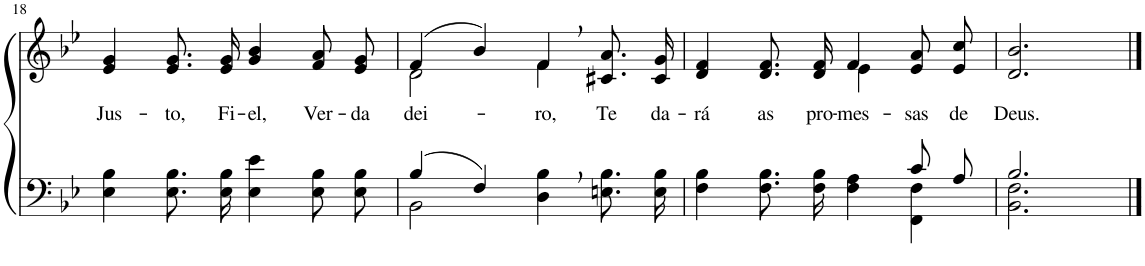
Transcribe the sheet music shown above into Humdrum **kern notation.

**kern	**kern	**text
*part2	*part1	*part1
*staff2	*staff1	*staff1
*I"Parte III e IV	*I"Parte I e II	*
!!LO:PB:g=z
*clefF4	*clefG2	*
*k[b-e-]	*k[b-e-]	*
*M4/4	*M4/4	*
=18	=18	=18
!	!	!LO:LY:b
4E-\ 4B-\	4e-/ 4g/	Jus-
!	!	!LO:LY:b
8.E-\ 8.B-\L	8.e-/ 8.g/L	-to,
!	!	!LO:LY:b
16E-\ 16B-\Jk	16e-/ 16g/Jk	Fi-
!	!	!LO:LY:b
4E-\ 4e-\	4g/ 4b-/	-el,
!	!	!LO:LY:b
8E-\ 8B-\L	8f/ 8a/L	Ver-
!	!	!LO:LY:b
8E-\ 8B-\J	8e-/ 8g/J	-da-
=19	=19	=19
*^	*^	*
!	!	!	!	!LO:LY:b
(4B-/	2BB-\	(4f/	2d\	-dei-
4F/)	.	4b-/)	.	.
!	!	!	!	!LO:LY:b
4D\, 4B-\,	2ryy	4f,/	4f\	-ro,
!	!	!	!	!LO:LY:b
8.En\ 8.B-\L	.	8.c#X/ 8.a/L	4ryy	Te
!	!	!	!	!LO:LY:b
16E\ 16B-\Jk	.	16c#/ 16g/Jk	.	da-
=20	=20	=20	=20	=20
!	!	!	!	!LO:LY:b
4F\ 4B-\	2.ryy	4d/ 4f/	2ryy	-rá
!	!	!	!	!LO:LY:b
8.F\ 8.B-\L	.	8.d/ 8.f/L	.	as
!	!	!	!	!LO:LY:b
16F\ 16B-\Jk	.	16d/ 16f/Jk	.	pro-
!	!	!	!	!LO:LY:b
4F\ 4A\	.	4f/	4e-\	mes-
!	!	!	!	!LO:LY:b
8c/L	4FF\ 4F\	8e-/ 8a/L	4ryy	-sas
!	!	!	!	!LO:LY:b
8A/J	.	8e-/ 8cc/J	.	de
*	*	*v	*v	*
=21	=21	=21	=21
!	!	!	!LO:LY:b
2.B-/	2.BB-\ 2.F\	2.d/ 2.b-/	Deus.
*v	*v	*	*
==	==	==
*-	*-	*-
